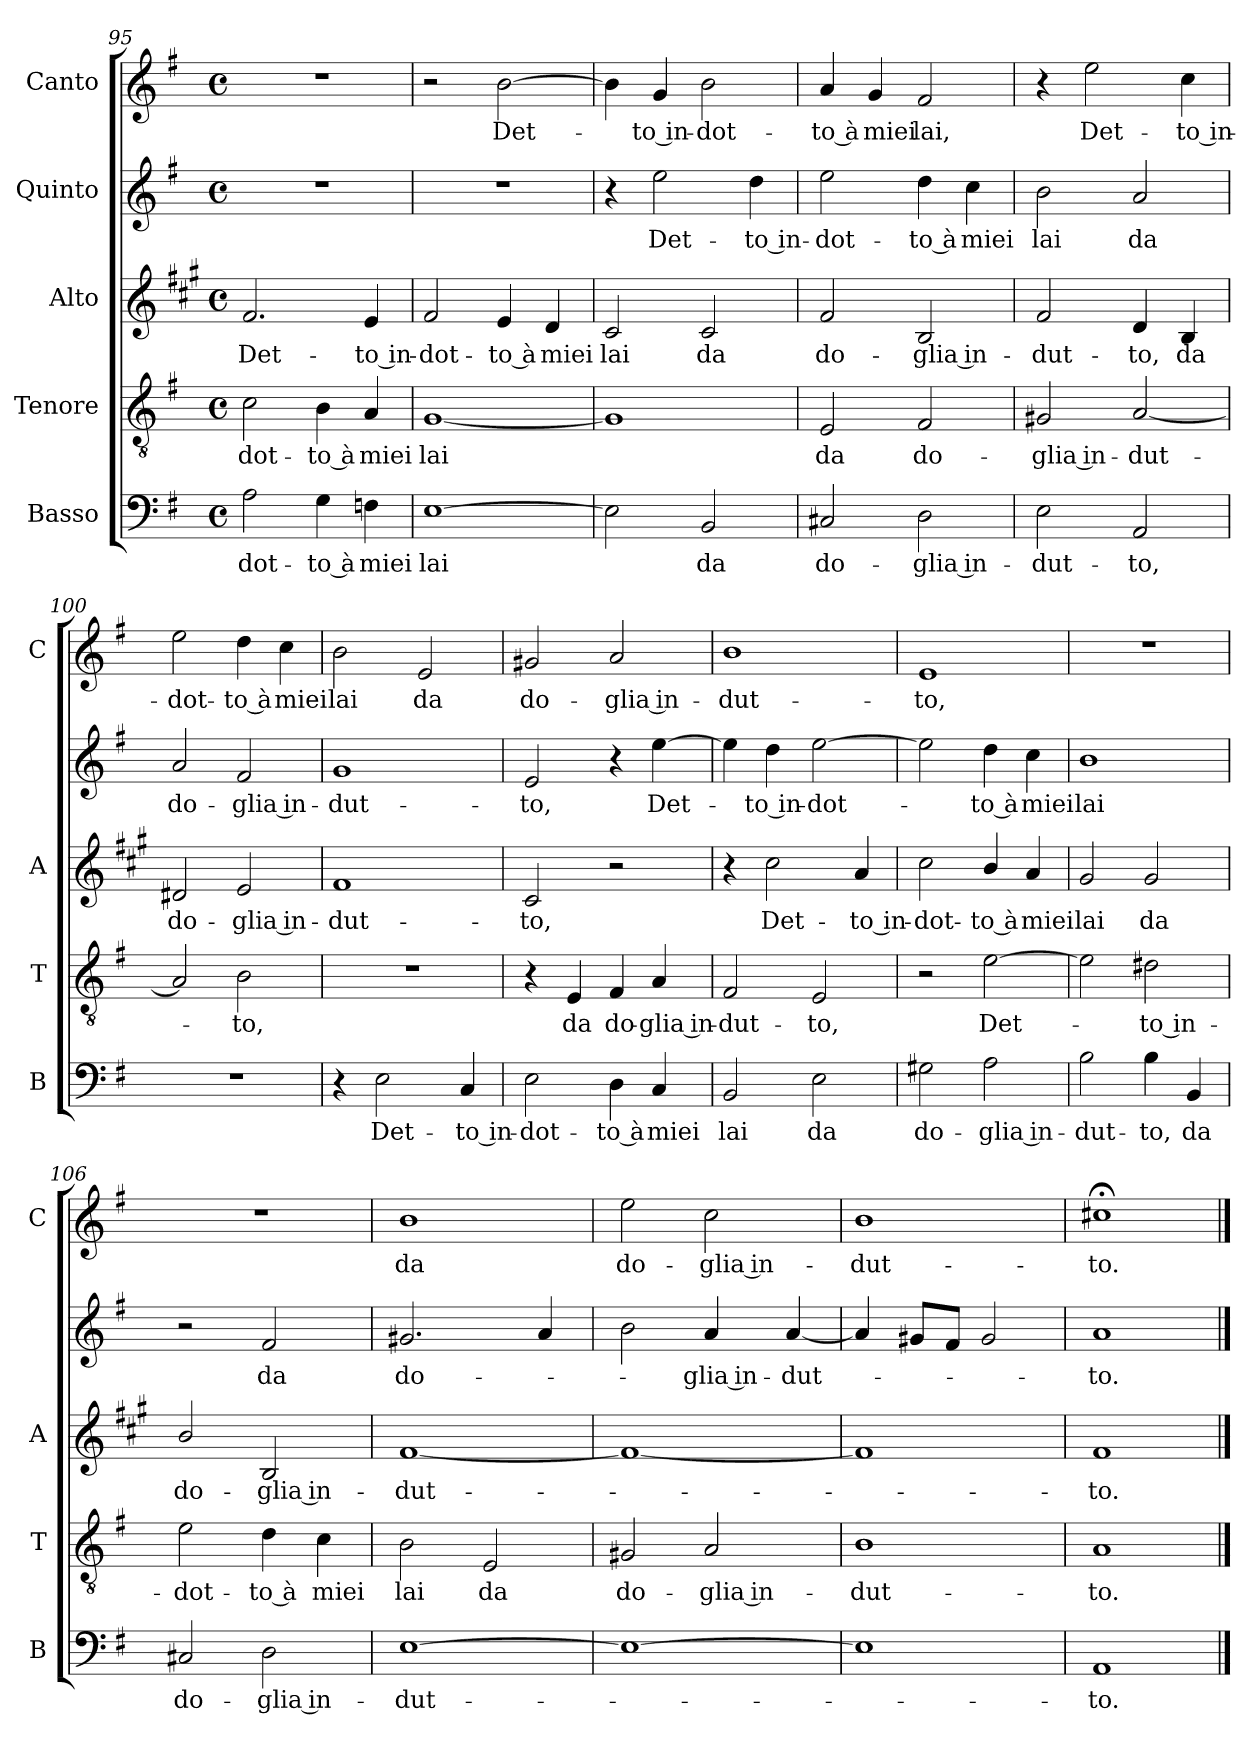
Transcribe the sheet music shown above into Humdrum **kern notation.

**kern	**text	**kern	**text	**kern	**text	**kern	**text	**kern	**text
*part5	*part5	*part4	*part4	*part3	*part3	*part2	*part2	*part1	*part1
*staff5	*staff5	*staff4	*staff4	*staff3	*staff3	*staff2	*staff2	*staff1	*staff1
*I"Basso	*	*I"Tenore	*	*I"Alto	*	*I"Quinto	*	*I"Canto	*
*I'B	*	*I'T	*	*I'A	*	*	*	*I'C	*
*clefF4	*	*clefGv2	*	*clefG2	*	*clefG2	*	*clefG2	*
*	*	*	*	*ITrd1c2	*	*	*	*	*
*k[f#]	*	*k[f#]	*	*k[f#]	*	*k[f#]	*	*k[f#]	*
*G:	*	*G:	*	*G:	*	*G:	*	*G:	*
*M4/4	*	*M4/4	*	*M4/4	*	*M4/4	*	*M4/4	*
*met(c)	*	*met(c)	*	*met(c)	*	*met(c)	*	*met(c)	*
=95	=95	=95	=95	=95	=95	=95	=95	=95	=95
!	!LO:LY:b	!	!LO:LY:b	!	!LO:LY:b	!	!	!	!
2A\	-dot-	2c\	-dot-	2.e/	Det-	1r	.	1r	.
!	!LO:LY:b	!	!LO:LY:b	!	!	!	!	!	!
4G\	-to à	4B\	-to à	.	.	.	.	.	.
!	!LO:LY:b	!	!LO:LY:b	!	!LO:LY:b	!	!	!	!
4Fn\	miei	4A/	miei	4d/	-to in-	.	.	.	.
!!LO:LB:g=z
=96	=96	=96	=96	=96	=96	=96	=96	=96	=96
!	!LO:LY:b	!	!LO:LY:b	!	!LO:LY:b	!	!	!	!
[1E	lai	[1G	lai	2e/	-dot-	1r	.	2r	.
!	!	!	!	!	!LO:LY:b	!	!	!	!LO:LY:b
.	.	.	.	4d/	-to à	.	.	[2b\	Det-
!	!	!	!	!	!LO:LY:b	!	!	!	!
.	.	.	.	4c/	miei	.	.	.	.
=97	=97	=97	=97	=97	=97	=97	=97	=97	=97
!	!	!	!	!	!LO:LY:b	!	!	!	!
2E\]	.	1G]	.	2B/	lai	4r	.	4b\]	.
!	!	!	!	!	!	!	!LO:LY:b	!	!LO:LY:b
.	.	.	.	.	.	2ee\	Det-	4g/	-to in-
!	!LO:LY:b	!	!	!	!LO:LY:b	!	!	!	!LO:LY:b
2BB/	da	.	.	2B/	da	.	.	2b\	-dot-
!	!	!	!	!	!	!	!LO:LY:b	!	!
.	.	.	.	.	.	4dd\	-to in-	.	.
=98	=98	=98	=98	=98	=98	=98	=98	=98	=98
!	!LO:LY:b	!	!LO:LY:b	!	!LO:LY:b	!	!LO:LY:b	!	!LO:LY:b
2C#X/	do-	2E/	da	2e/	do-	2ee\	-dot-	4a/	-to à
!	!	!	!	!	!	!	!	!	!LO:LY:b
.	.	.	.	.	.	.	.	4g/	miei
!	!LO:LY:b	!	!LO:LY:b	!	!LO:LY:b	!	!LO:LY:b	!	!LO:LY:b
2D\	-glia in-	2F#/	do-	2A/	-glia in-	4dd\	-to à	2f#/	lai,
!	!	!	!	!	!	!	!LO:LY:b	!	!
.	.	.	.	.	.	4cc\	miei	.	.
=99	=99	=99	=99	=99	=99	=99	=99	=99	=99
!	!LO:LY:b	!	!LO:LY:b	!	!LO:LY:b	!	!LO:LY:b	!	!
2E\	-dut-	2G#X/	-glia in-	2e/	-dut-	2b\	lai	4r	.
!	!	!	!	!	!	!	!	!	!LO:LY:b
.	.	.	.	.	.	.	.	2ee\	Det-
!	!LO:LY:b	!	!LO:LY:b	!	!LO:LY:b	!	!LO:LY:b	!	!
2AA/	-to,	[2A/	-dut-	4c/	-to,	2a/	da	.	.
!	!	!	!	!	!LO:LY:b	!	!	!	!LO:LY:b
.	.	.	.	4A/	da	.	.	4cc\	-to in-
=100	=100	=100	=100	=100	=100	=100	=100	=100	=100
!	!	!	!	!	!LO:LY:b	!	!LO:LY:b	!	!LO:LY:b
1r	.	2A/]	.	2c#X/	do-	2a/	do-	2ee\	-dot-
!	!	!	!LO:LY:b	!	!LO:LY:b	!	!LO:LY:b	!	!LO:LY:b
.	.	2B\	-to,	2d/	-glia in-	2f#/	-glia in-	4dd\	-to à
!	!	!	!	!	!	!	!	!	!LO:LY:b
.	.	.	.	.	.	.	.	4cc\	miei
=101	=101	=101	=101	=101	=101	=101	=101	=101	=101
!	!	!	!	!	!LO:LY:b	!	!LO:LY:b	!	!LO:LY:b
4r	.	1r	.	1e	-dut-	1g	-dut-	2b\	lai
!	!LO:LY:b	!	!	!	!	!	!	!	!
2E\	Det-	.	.	.	.	.	.	.	.
!	!	!	!	!	!	!	!	!	!LO:LY:b
.	.	.	.	.	.	.	.	2e/	da
!	!LO:LY:b	!	!	!	!	!	!	!	!
4C/	-to in-	.	.	.	.	.	.	.	.
=102	=102	=102	=102	=102	=102	=102	=102	=102	=102
!	!LO:LY:b	!	!	!	!LO:LY:b	!	!LO:LY:b	!	!LO:LY:b
2E\	-dot-	4r	.	2B/	-to,	2e/	-to,	2g#X/	do-
!	!	!	!LO:LY:b	!	!	!	!	!	!
.	.	4E/	da	.	.	.	.	.	.
!	!LO:LY:b	!	!LO:LY:b	!	!	!	!	!	!LO:LY:b
4D\	-to à	4F#/	do-	2r	.	4r	.	2a/	-glia in-
!	!LO:LY:b	!	!LO:LY:b	!	!	!	!LO:LY:b	!	!
4C/	miei	4A/	-glia in-	.	.	[4ee\	Det-	.	.
!!LO:PB:g=z
=103	=103	=103	=103	=103	=103	=103	=103	=103	=103
!	!LO:LY:b	!	!LO:LY:b	!	!	!	!	!	!LO:LY:b
2BB/	lai	2F#/	-dut-	4r	.	4ee\]	.	1b	-dut-
!	!	!	!	!	!LO:LY:b	!	!LO:LY:b	!	!
.	.	.	.	2b\	Det-	4dd\	-to in-	.	.
!	!LO:LY:b	!	!LO:LY:b	!	!	!	!LO:LY:b	!	!
2E\	da	2E/	-to,	.	.	[2ee\	-dot-	.	.
!	!	!	!	!	!LO:LY:b	!	!	!	!
.	.	.	.	4g/	-to in-	.	.	.	.
=104	=104	=104	=104	=104	=104	=104	=104	=104	=104
!	!LO:LY:b	!	!	!	!LO:LY:b	!	!	!	!LO:LY:b
2G#X\	do-	2r	.	2b\	-dot-	2ee\]	.	1e	-to,
!	!LO:LY:b	!	!LO:LY:b	!	!LO:LY:b	!	!LO:LY:b	!	!
2A\	-glia in-	[2e\	Det-	4a/	-to à	4dd\	-to à	.	.
!	!	!	!	!	!LO:LY:b	!	!LO:LY:b	!	!
.	.	.	.	4g/	miei	4cc\	miei	.	.
=105	=105	=105	=105	=105	=105	=105	=105	=105	=105
!	!LO:LY:b	!	!	!	!LO:LY:b	!	!LO:LY:b	!	!
2B\	-dut-	2e\]	.	2f#/	lai	1b	lai	1r	.
!	!LO:LY:b	!	!LO:LY:b	!	!LO:LY:b	!	!	!	!
4B\	-to,	2d#X\	-to in-	2f#/	da	.	.	.	.
!	!LO:LY:b	!	!	!	!	!	!	!	!
4BB/	da	.	.	.	.	.	.	.	.
=106	=106	=106	=106	=106	=106	=106	=106	=106	=106
!	!LO:LY:b	!	!LO:LY:b	!	!LO:LY:b	!	!	!	!
2C#X/	do-	2e\	-dot-	2a/	do-	2r	.	1r	.
!	!LO:LY:b	!	!LO:LY:b	!	!LO:LY:b	!	!LO:LY:b	!	!
2D\	-glia in-	4d\	-to à	2A/	-glia in-	2f#/	da	.	.
!	!	!	!LO:LY:b	!	!	!	!	!	!
.	.	4c\	miei	.	.	.	.	.	.
=107	=107	=107	=107	=107	=107	=107	=107	=107	=107
!	!LO:LY:b	!	!LO:LY:b	!	!LO:LY:b	!	!LO:LY:b	!	!LO:LY:b
[1E	-dut-	2B\	lai	[1e	-dut-	2.g#X/	do-	1b	da
!	!	!	!LO:LY:b	!	!	!	!	!	!
.	.	2E/	da	.	.	.	.	.	.
.	.	.	.	.	.	4a/	.	.	.
=108	=108	=108	=108	=108	=108	=108	=108	=108	=108
!	!	!	!LO:LY:b	!	!	!	!	!	!LO:LY:b
1E_	.	2G#X/	do-	1e_	.	2b\	.	2ee\	do-
!	!	!	!LO:LY:b	!	!	!	!LO:LY:b	!	!LO:LY:b
.	.	2A/	-glia in-	.	.	4a/	-glia in-	2cc\	-glia in-
!	!	!	!	!	!	!	!LO:LY:b	!	!
.	.	.	.	.	.	[4a/	-dut-	.	.
=109	=109	=109	=109	=109	=109	=109	=109	=109	=109
!	!	!	!LO:LY:b	!	!	!	!	!	!LO:LY:b
1E]	.	1B	-dut-	1e]	.	4a/]	.	1b	-dut-
.	.	.	.	.	.	8g#X/L	.	.	.
.	.	.	.	.	.	8f#/J	.	.	.
.	.	.	.	.	.	2g#/	.	.	.
=110	=110	=110	=110	=110	=110	=110	=110	=110	=110
!	!LO:LY:b	!	!LO:LY:b	!	!LO:LY:b	!	!LO:LY:b	!	!LO:LY:b
1AA	-to.	1A	-to.	1e	-to.	1a	-to.	1cc#X;<	-to.
==	==	==	==	==	==	==	==	==	==
*-	*-	*-	*-	*-	*-	*-	*-	*-	*-
